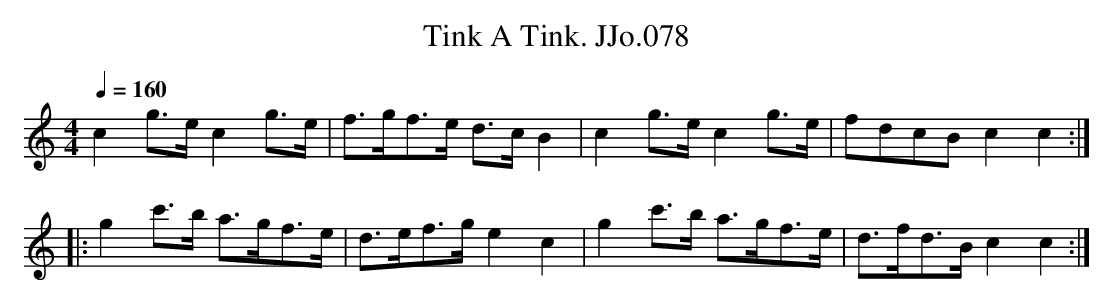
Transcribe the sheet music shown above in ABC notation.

X:1
T:Tink A Tink. JJo.078
M:4/4
L:1/8
Q:1/4=160
K:C major
c2g>ec2g>e|f>gf>e d>cB2|c2g>ec2g>e|fdcB c2c2::!
g2c'>b a>gf>e|d>ef>g e2c2|g2c'>b a>gf>e|d>fd>B c2c2:|
